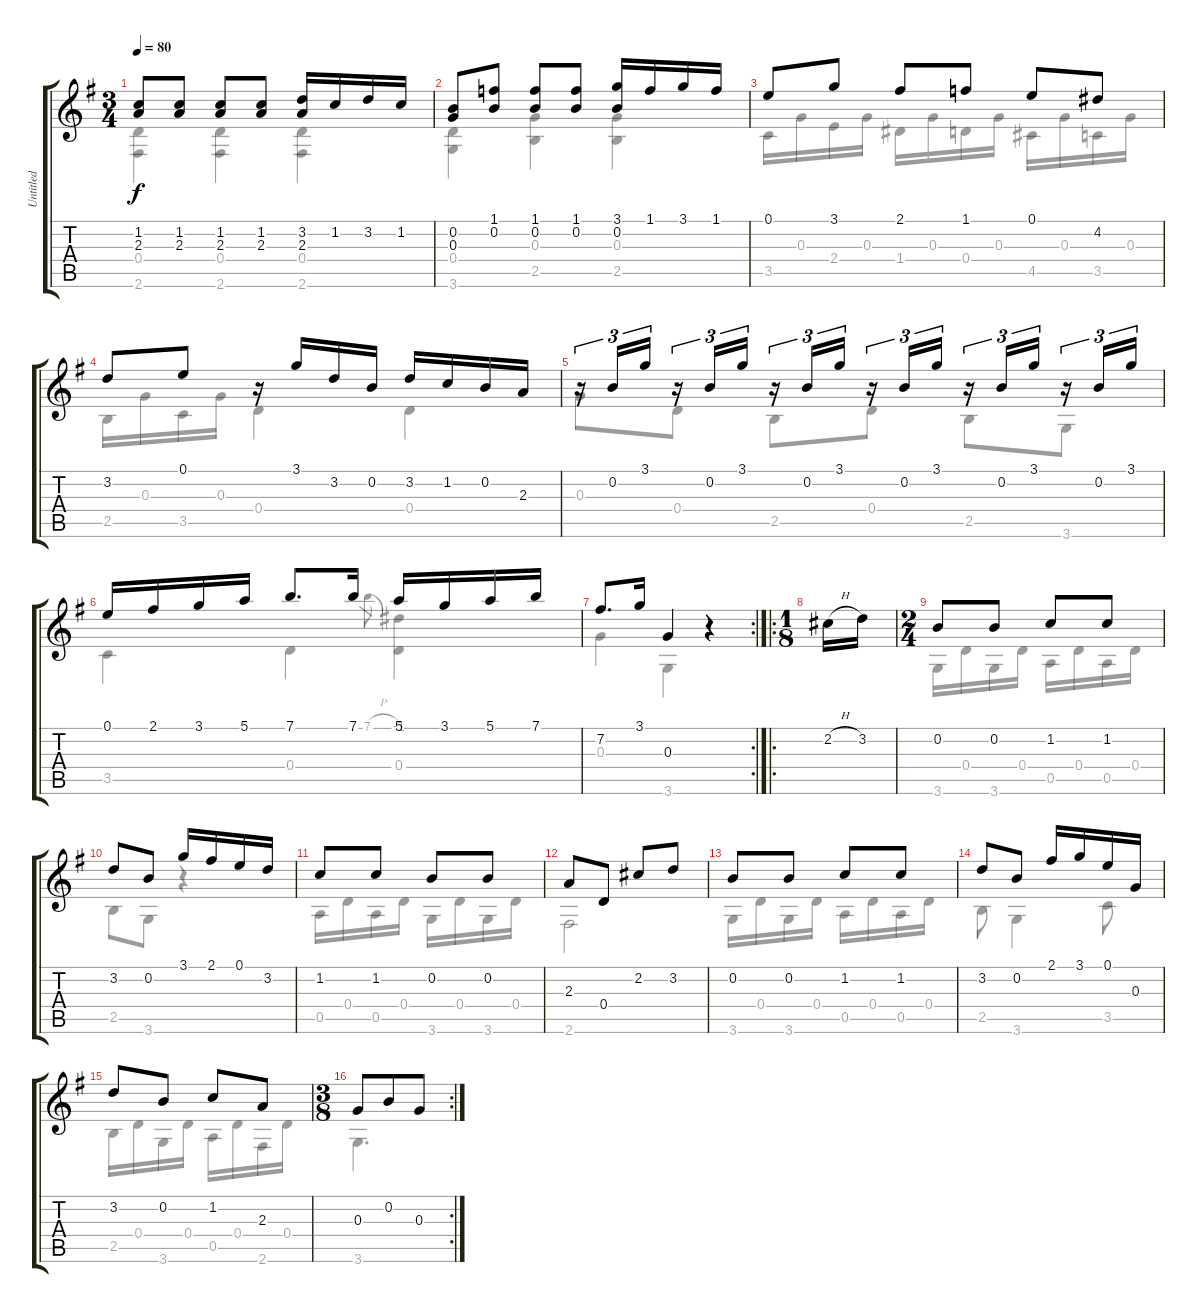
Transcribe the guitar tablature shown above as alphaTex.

\track ("Untitled" "Untitled") {instrument acousticguitarnylon}
\staff {score tabs}
\tuning (E4 B3 G3 D3 A2 E2) {hide}
\voice
\ts (3 4)
\tempo 80
\clef g2
\ks g
(1.2 2.3).8{dy f} (1.2 2.3).8 (1.2 2.3).8 (1.2 2.3).8 (3.2 2.3).16 1.2.16 3.2.16 1.2.16 |
(0.2 0.3).8 (1.1 0.2).8 (1.1 0.2).8 (1.1 0.2).8 (3.1 0.2).16 1.1.16 3.1.16 1.1.16 |
0.1.8 3.1.8 2.1.8 1.1.8 0.1.8 4.2.8 |
3.2.8 0.1.8 r.16 3.1.16 3.2.16 0.2.16 3.2.16 1.2.16 0.2.16 2.3.16 |
r.16{tu (3 2)} 0.2.16{tu (3 2)} 3.1.16{tu (3 2)} r.16{tu (3 2)} 0.2.16{tu (3 2)} 3.1.16{tu (3 2)} r.16{tu (3 2)} 0.2.16{tu (3 2)} 3.1.16{tu (3 2)} r.16{tu (3 2)} 0.2.16{tu (3 2)} 3.1.16{tu (3 2)} r.16{tu (3 2)} 0.2.16{tu (3 2)} 3.1.16{tu (3 2)} r.16{tu (3 2)} 0.2.16{tu (3 2)} 3.1.16{tu (3 2)} |
0.1.16 2.1.16 3.1.16 5.1.16 7.1.8{d} 7.1.16 5.1.16 3.1.16 5.1.16 7.1.16 |
\rc 2
7.2.8{d} 3.1.16 0.3.4 r.4 |
\ro
\ts (1 8)
2.2{h}.16 3.2.16 |
\ts (2 4)
0.2.8 0.2.8 1.2.8 1.2.8 |
3.2.8 0.2.8 3.1.16 2.1.16 0.1.16 3.2.16 |
1.2.8 1.2.8 0.2.8 0.2.8 |
2.3.8 0.4.8 2.2.8 3.2.8 |
0.2.8 0.2.8 1.2.8 1.2.8 |
3.2.8 0.2.8 2.1.16 3.1.16 0.1.16 0.3.16 |
3.2.8 0.2.8 1.2.8 2.3.8 |
\rc 2
\ts (3 8)
0.3.8 0.2.8 0.3.8
\voice
\clef g2
\ottava regular
\simile none
\ks g
(0.4 2.6).4{dy f} (0.4 2.6).4 (0.4 2.6).4 |
(0.4 3.6).4 (0.3 2.5).4 (0.3 2.5).4 |
3.5.16 0.3.16 2.4.16 0.3.16 1.4.16 0.3.16 0.4.16 0.3.16 4.5.16 0.3.16 3.5.16 0.3.16 |
2.5.16 0.3.16 3.5.16 0.3.16 0.4.4 0.4.4 |
0.3.8 0.4.8 2.5.8 0.4.8 2.5.8 3.6.8 |
3.5.4 0.4.4 7.1{h}.8{gr} (-1.1 0.4).4 |
0.3.4 3.6.4 r.4 |
|
3.6.16 0.4.16 3.6.16 0.4.16 0.5.16 0.4.16 0.5.16 0.4.16 |
2.5.8 3.6.8 r.4 |
0.5.16 0.4.16 0.5.16 0.4.16 3.6.16 0.4.16 3.6.16 0.4.16 |
2.6.2 |
3.6.16 0.4.16 3.6.16 0.4.16 0.5.16 0.4.16 0.5.16 0.4.16 |
2.5.8 3.6.4 3.5.8 |
2.5.16 0.4.16 3.6.16 0.4.16 0.5.16 0.4.16 2.6.16 0.4.16 |
3.6.4{d}
